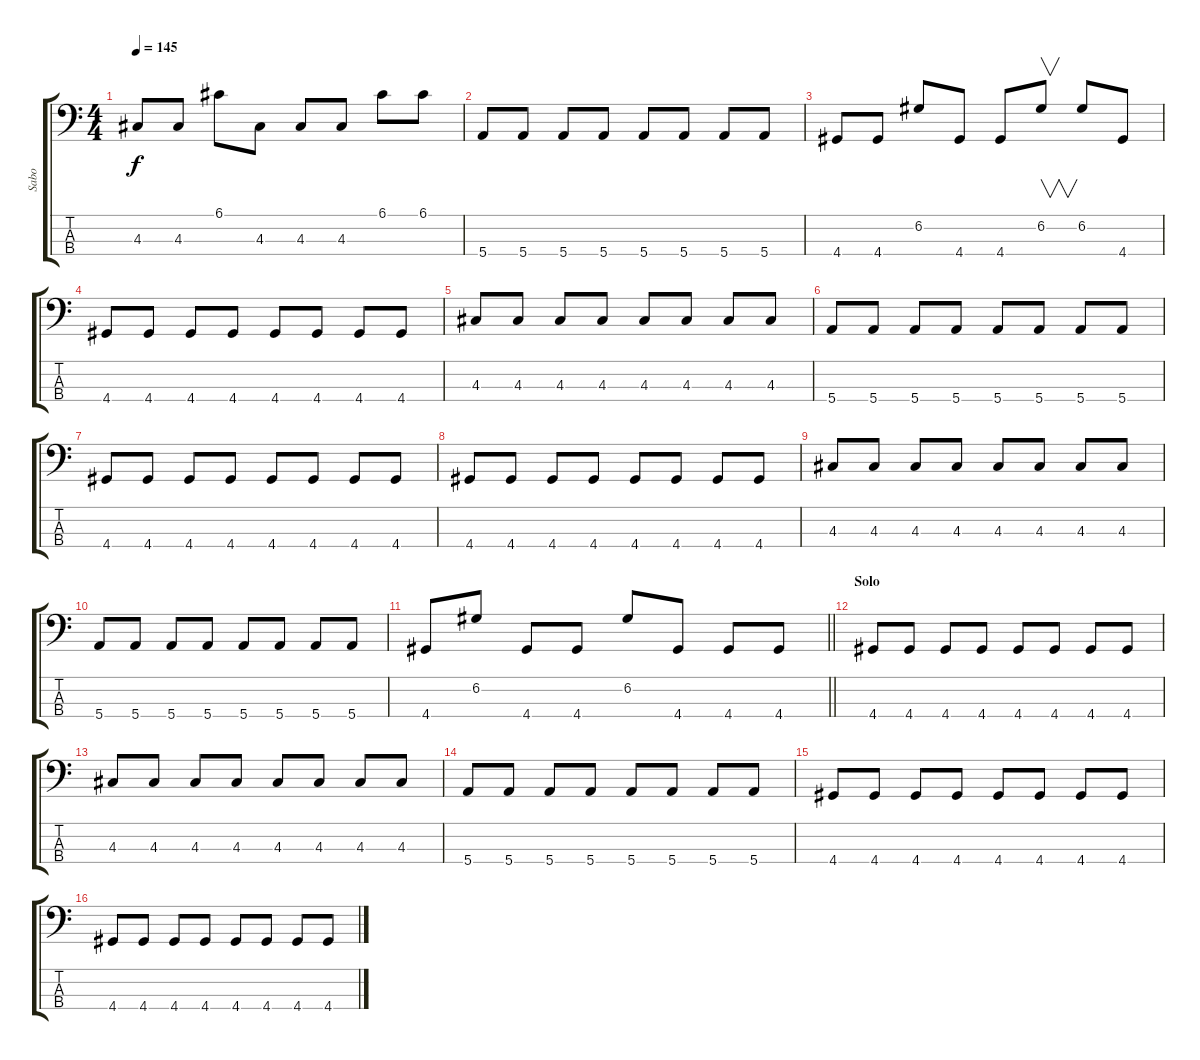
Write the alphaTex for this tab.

\track ("Sabo" "Sabo") {instrument electricbassfinger}
\staff {score tabs}
\tuning (G2 D2 A1 E1) {hide}
\ts (4 4)
\tempo 145
\clef f4
\ks c
4.3.8{dy f} 4.3.8 6.1.8 4.3.8 4.3.8 4.3.8 6.1.8 6.1.8 |
5.4.8 5.4.8 5.4.8 5.4.8 5.4.8 5.4.8 5.4.8 5.4.8 |
4.4.8 4.4.8 6.2.8 4.4.8 4.4.8{instrument slapbass1} 6.2.8{v instrument slapbass1} 6.2.8{instrument electricbassfinger} 4.4.8 |
4.4.8 4.4.8 4.4.8 4.4.8 4.4.8 4.4.8 4.4.8 4.4.8 |
4.3.8 4.3.8 4.3.8 4.3.8 4.3.8 4.3.8 4.3.8 4.3.8 |
5.4.8 5.4.8 5.4.8 5.4.8 5.4.8 5.4.8 5.4.8 5.4.8 |
4.4.8 4.4.8 4.4.8 4.4.8 4.4.8 4.4.8 4.4.8 4.4.8 |
4.4.8 4.4.8 4.4.8 4.4.8 4.4.8 4.4.8 4.4.8 4.4.8 |
4.3.8 4.3.8 4.3.8 4.3.8 4.3.8 4.3.8 4.3.8 4.3.8 |
5.4.8 5.4.8 5.4.8 5.4.8 5.4.8 5.4.8 5.4.8 5.4.8 |
\barLineRight lightlight
4.4.8 6.2.8 4.4.8 4.4.8 6.2.8 4.4.8 4.4.8 4.4.8 |
\section ("" "Solo")
4.4.8 4.4.8 4.4.8 4.4.8 4.4.8 4.4.8 4.4.8 4.4.8 |
4.3.8 4.3.8 4.3.8 4.3.8 4.3.8 4.3.8 4.3.8 4.3.8 |
5.4.8 5.4.8 5.4.8 5.4.8 5.4.8 5.4.8 5.4.8 5.4.8 |
4.4.8 4.4.8 4.4.8 4.4.8 4.4.8 4.4.8 4.4.8 4.4.8 |
4.4.8 4.4.8 4.4.8 4.4.8 4.4.8 4.4.8 4.4.8 4.4.8
